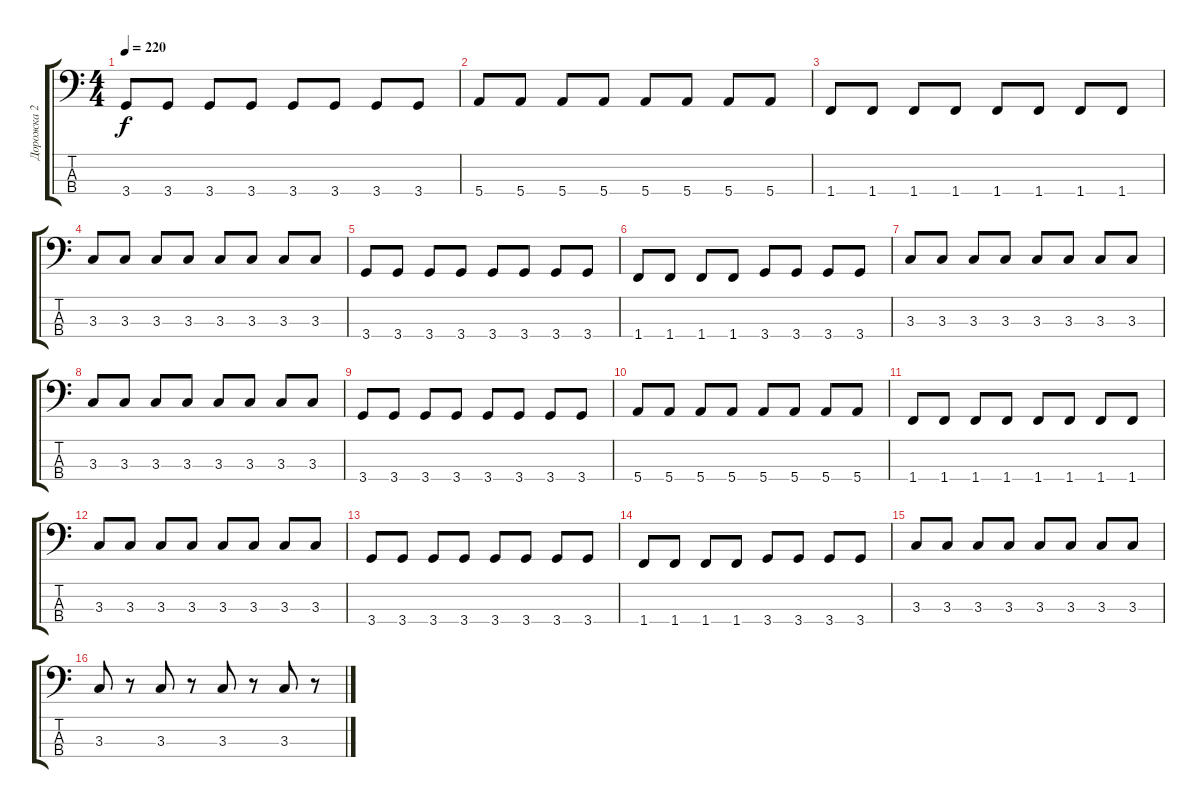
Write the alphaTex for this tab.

\track ("Дорожка 2" "Дорожка 2") {instrument electricbasspick}
\staff {score tabs}
\tuning (G2 D2 A1 E1) {hide}
\ts (4 4)
\tempo 220
\clef f4
\ks c
3.4.8{dy f} 3.4.8 3.4.8 3.4.8 3.4.8 3.4.8 3.4.8 3.4.8 |
5.4.8 5.4.8 5.4.8 5.4.8 5.4.8 5.4.8 5.4.8 5.4.8 |
1.4.8 1.4.8 1.4.8 1.4.8 1.4.8 1.4.8 1.4.8 1.4.8 |
3.3.8 3.3.8 3.3.8 3.3.8 3.3.8 3.3.8 3.3.8 3.3.8 |
3.4.8 3.4.8 3.4.8 3.4.8 3.4.8 3.4.8 3.4.8 3.4.8 |
1.4.8 1.4.8 1.4.8 1.4.8 3.4.8 3.4.8 3.4.8 3.4.8 |
3.3.8 3.3.8 3.3.8 3.3.8 3.3.8 3.3.8 3.3.8 3.3.8 |
3.3.8 3.3.8 3.3.8 3.3.8 3.3.8 3.3.8 3.3.8 3.3.8 |
3.4.8 3.4.8 3.4.8 3.4.8 3.4.8 3.4.8 3.4.8 3.4.8 |
5.4.8 5.4.8 5.4.8 5.4.8 5.4.8 5.4.8 5.4.8 5.4.8 |
1.4.8 1.4.8 1.4.8 1.4.8 1.4.8 1.4.8 1.4.8 1.4.8 |
3.3.8 3.3.8 3.3.8 3.3.8 3.3.8 3.3.8 3.3.8 3.3.8 |
3.4.8 3.4.8 3.4.8 3.4.8 3.4.8 3.4.8 3.4.8 3.4.8 |
1.4.8 1.4.8 1.4.8 1.4.8 3.4.8 3.4.8 3.4.8 3.4.8 |
3.3.8 3.3.8 3.3.8 3.3.8 3.3.8 3.3.8 3.3.8 3.3.8 |
3.3.8 r.8 3.3.8 r.8 3.3.8 r.8 3.3.8 r.8
